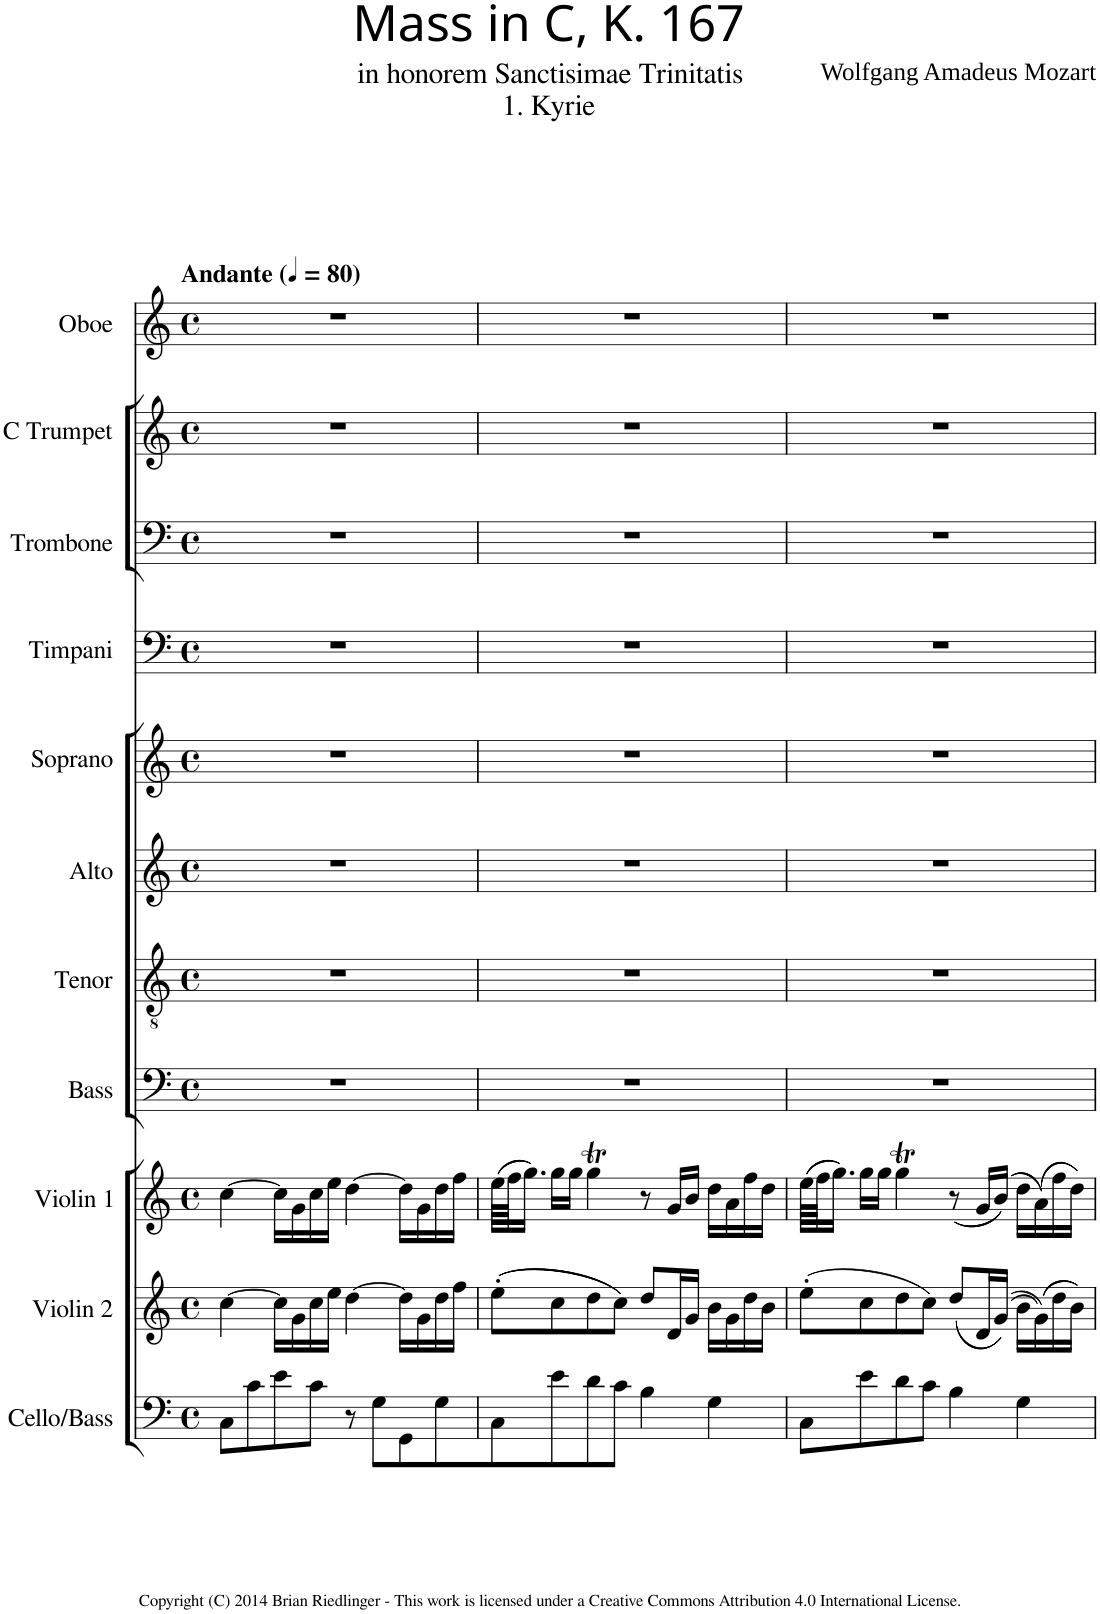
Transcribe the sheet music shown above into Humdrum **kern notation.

**kern	**kern	**kern	**kern	**kern	**kern	**kern	**kern	**kern	**kern	**kern
*part11	*part10	*part9	*part8	*part7	*part6	*part5	*part4	*part3	*part2	*part1
*staff11	*staff10	*staff9	*staff8	*staff7	*staff6	*staff5	*staff4	*staff3	*staff2	*staff1
*I"Cello/Bass	*I"Violin 2	*I"Violin 1	*I"Bass	*I"Tenor	*I"Alto	*I"Soprano	*I"Timpani	*I"Trombone	*I"C Trumpet	*I"Oboe
*I'C/B	*I'Vln.2	*I'Vln.1	*I'B.	*I'T.	*I'A.	*I'S.	*I'Timp.	*I'Trb.	*I'C Tpt.	*I'Ob.
*clefF4	*clefG2	*clefG2	*clefF4	*clefGv2	*clefG2	*clefG2	*clefF4	*clefF4	*clefG2	*clefG2
*k[]	*k[]	*k[]	*k[]	*k[]	*k[]	*k[]	*k[]	*k[]	*k[]	*k[]
*M4/4	*M4/4	*M4/4	*M4/4	*M4/4	*M4/4	*M4/4	*M4/4	*M4/4	*M4/4	*M4/4
*met(c)	*met(c)	*met(c)	*met(c)	*met(c)	*met(c)	*met(c)	*met(c)	*met(c)	*met(c)	*met(c)
=1	=1	=1	=1	=1	=1	=1	=1	=1	=1	=1
!	!	!	!	!	!	!	!	!	!	!LO:TX:a:B:t=Andante (𝅘𝅥 = 80)
8C\L	[4cc\	[4cc\	1r	1r	1r	1r	1r	1r	1r	1r
8c\	.	.	.	.	.	.	.	.	.	.
8e\	16cc\LL]	16cc\LL]	.	.	.	.	.	.	.	.
.	16g\	16g\	.	.	.	.	.	.	.	.
8c\J	16cc\	16cc\	.	.	.	.	.	.	.	.
.	16ee\JJ	16ee\JJ	.	.	.	.	.	.	.	.
8r	[4dd\	[4dd\	.	.	.	.	.	.	.	.
8G\L	.	.	.	.	.	.	.	.	.	.
8GG\	16dd\LL]	16dd\LL]	.	.	.	.	.	.	.	.
.	16g\	16g\	.	.	.	.	.	.	.	.
8G\	16dd\	16dd\	.	.	.	.	.	.	.	.
.	16ff\JJ	16ff\JJ	.	.	.	.	.	.	.	.
=2	=2	=2	=2	=2	=2	=2	=2	=2	=2	=2
8C\	((8ee'\L	((64ee\LLLL	1r	1r	1r	1r	1r	1r	1r	1r
.	.	64ff\JJ	.	.	.	.	.	.	.	.
.	.	16.gg\JJ))	.	.	.	.	.	.	.	.
8e\	8cc\	16gg\LL	.	.	.	.	.	.	.	.
.	.	16gg\JJ	.	.	.	.	.	.	.	.
8d\	8dd\	4ggT\	.	.	.	.	.	.	.	.
8c\J	8cc\J))	.	.	.	.	.	.	.	.	.
4B\	8dd/L	8r	.	.	.	.	.	.	.	.
.	16d/L	16g/LL	.	.	.	.	.	.	.	.
.	16g/JJ	16b/JJ	.	.	.	.	.	.	.	.
4G\	16b\LL	16dd\LL	.	.	.	.	.	.	.	.
.	16g\	16a\	.	.	.	.	.	.	.	.
.	16dd\	16ff\	.	.	.	.	.	.	.	.
.	16b\JJ	16dd\JJ	.	.	.	.	.	.	.	.
=3	=3	=3	=3	=3	=3	=3	=3	=3	=3	=3
8C\L	(8ee'\L	((64ee\LLLL	1r	1r	1r	1r	1r	1r	1r	1r
.	.	64ff\JJ	.	.	.	.	.	.	.	.
.	.	16.gg\JJ))	.	.	.	.	.	.	.	.
8e\	8cc\	16gg\LL	.	.	.	.	.	.	.	.
.	.	16gg\JJ	.	.	.	.	.	.	.	.
8d\	8dd\	4ggT\	.	.	.	.	.	.	.	.
8c\J	8cc\J)	.	.	.	.	.	.	.	.	.
4B\	((8dd/L	((8r	.	.	.	.	.	.	.	.
.	16d/L	16g/LL	.	.	.	.	.	.	.	.
.	((16g/JJ))	((16b/JJ))	.	.	.	.	.	.	.	.
4G\	16b\LL	16dd\LL	.	.	.	.	.	.	.	.
.	((16g\))	((16a\))	.	.	.	.	.	.	.	.
.	16dd\	16ff\	.	.	.	.	.	.	.	.
.	16b\JJ))	16dd\JJ))	.	.	.	.	.	.	.	.
=	=	=	=	=	=	=	=	=	=	=
*-	*-	*-	*-	*-	*-	*-	*-	*-	*-	*-
